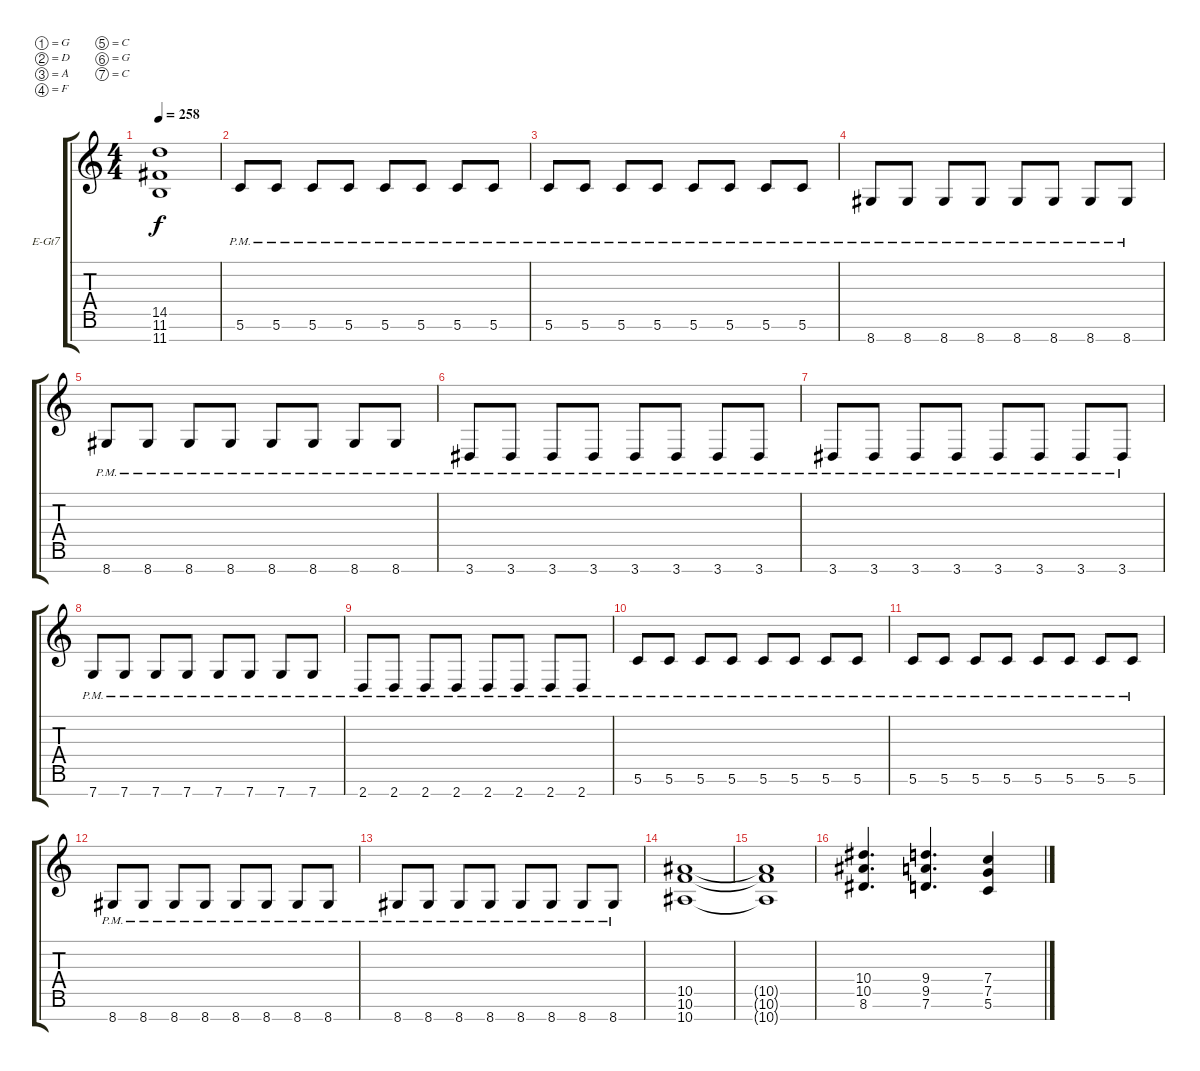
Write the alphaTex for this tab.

\defaultSystemsLayout 4
\bracketExtendMode groupsimilarinstruments
\firstSystemTrackNameOrientation horizontal
\otherSystemsTrackNameOrientation horizontal
\track ("Electric Guitar" "E-Gt7") {instrument distortionguitar}
\staff {score tabs}
\tuning (G4 D4 A3 F3 C3 G2 C2)
\ts (4 4)
\tempo 258
\clef g2
\scale
0.333333
\ks c
(14.5{t} 11.6{t} 11.7{t}).1{dy f} |
\scale
0.333333 5.6{pm}.8 5.6{pm}.8 5.6{pm}.8 5.6{pm}.8 5.6{pm}.8 5.6{pm}.8 5.6{pm}.8 5.6{pm}.8 |
\scale
0.333333 5.6{pm}.8 5.6{pm}.8 5.6{pm}.8 5.6{pm}.8 5.6{pm}.8 5.6{pm}.8 5.6{pm}.8 5.6{pm}.8 |
\scale
0.333333 8.7{pm}.8 8.7{pm}.8 8.7{pm}.8 8.7{pm}.8 8.7{pm}.8 8.7{pm}.8 8.7{pm}.8 8.7{pm}.8 |
\scale
0.333333 8.7{pm}.8 8.7{pm}.8 8.7{pm}.8 8.7{pm}.8 8.7{pm}.8 8.7{pm}.8 8.7{pm}.8 8.7{pm}.8 |
\scale
0.333333 3.7{pm}.8 3.7{pm}.8 3.7{pm}.8 3.7{pm}.8 3.7{pm}.8 3.7{pm}.8 3.7{pm}.8 3.7{pm}.8 |
\scale
0.333333 3.7{pm}.8 3.7{pm}.8 3.7{pm}.8 3.7{pm}.8 3.7{pm}.8 3.7{pm}.8 3.7{pm}.8 3.7{pm}.8 |
\scale
0.333333 7.7{pm}.8 7.7{pm}.8 7.7{pm}.8 7.7{pm}.8 7.7{pm}.8 7.7{pm}.8 7.7{pm}.8 7.7{pm}.8 |
\scale
0.333333 2.7{pm}.8 2.7{pm}.8 2.7{pm}.8 2.7{pm}.8 2.7{pm}.8 2.7{pm}.8 2.7{pm}.8 2.7{pm}.8 |
\scale
0.333333 5.6{pm}.8 5.6{pm}.8 5.6{pm}.8 5.6{pm}.8 5.6{pm}.8 5.6{pm}.8 5.6{pm}.8 5.6{pm}.8 |
\scale
0.333333 5.6{pm}.8 5.6{pm}.8 5.6{pm}.8 5.6{pm}.8 5.6{pm}.8 5.6{pm}.8 5.6{pm}.8 5.6{pm}.8 |
\scale
0.333333 8.7{pm}.8 8.7{pm}.8 8.7{pm}.8 8.7{pm}.8 8.7{pm}.8 8.7{pm}.8 8.7{pm}.8 8.7{pm}.8 |
\scale
0.333333 8.7{pm}.8 8.7{pm}.8 8.7{pm}.8 8.7{pm}.8 8.7{pm}.8 8.7{pm}.8 8.7{pm}.8 8.7{pm}.8 |
\scale
0.333333 (10.7 10.6 10.5).1 |
\scale
0.333333 (10.5{t} 10.6{t} 10.7{t}).1 |
\scale
0.333333 (8.6 10.5 10.4).4{d} (9.4 9.5 7.6).4{d} (5.6 7.5 7.4).4
